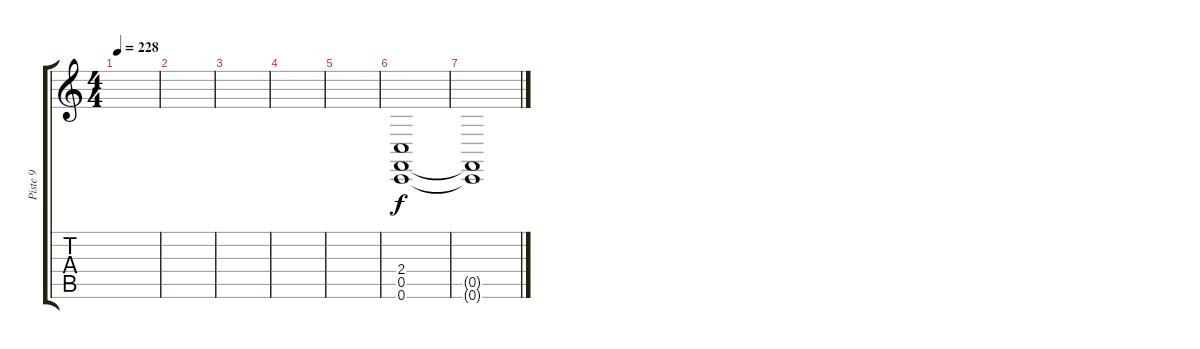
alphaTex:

\track ("Piste 9" "Piste 9") {instrument seashore}
\staff {score tabs}
\tuning (E4 B3 G3 Bb2 F2 C2) {hide}
\ts (4 4)
\tempo 228
\clef g2
\ks c
|
|
|
|
|
(2.4 0.5 0.6).1 |
(0.5{t} 0.6{t}).1
